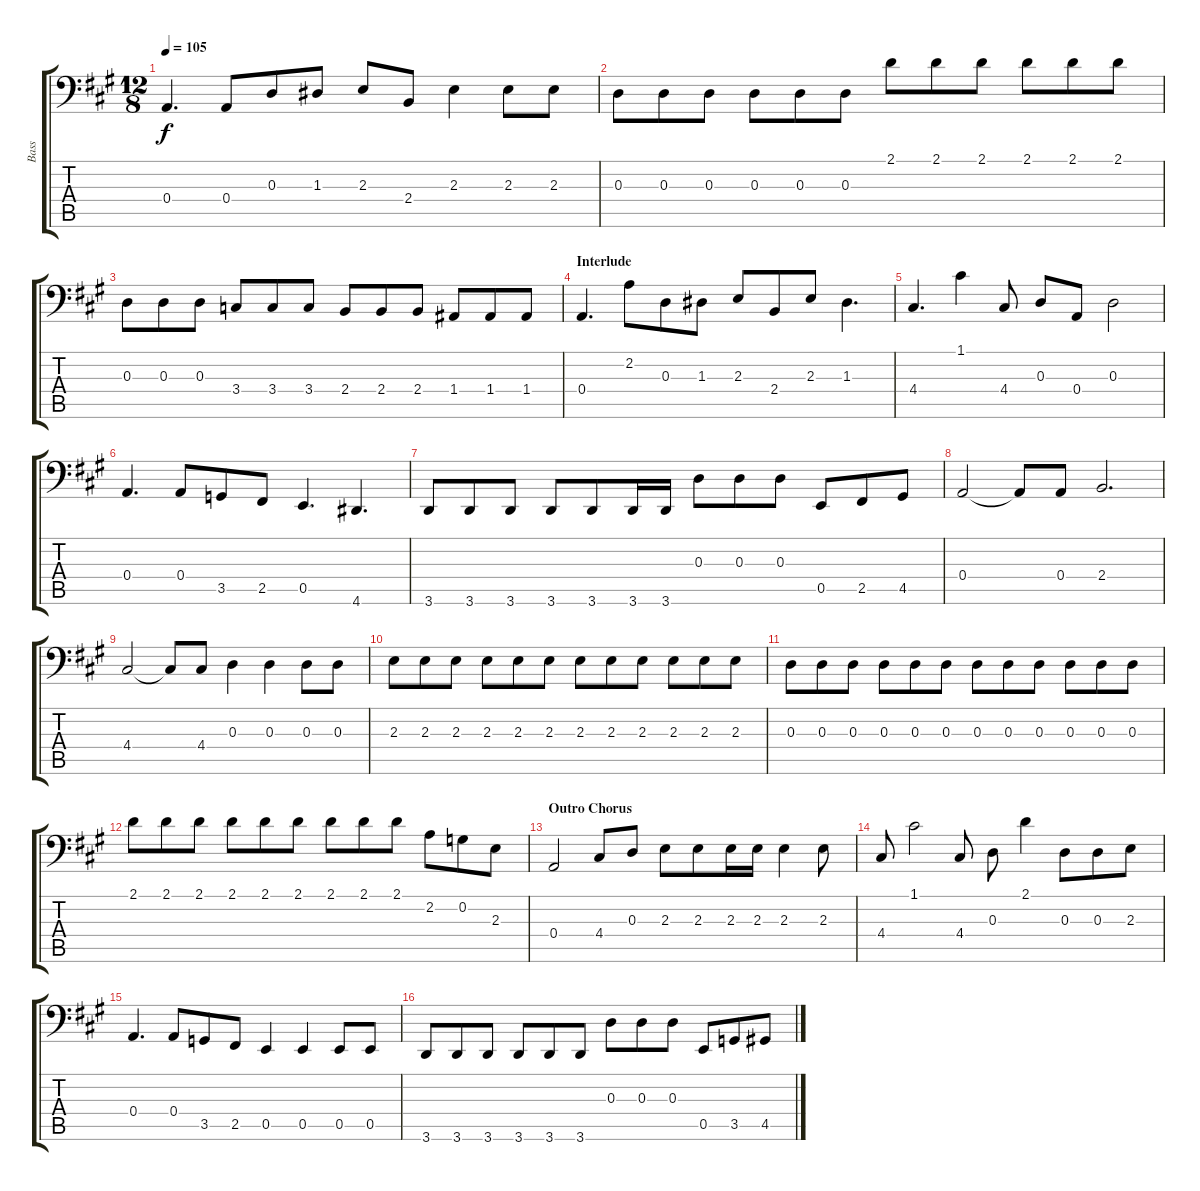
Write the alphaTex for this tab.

\track ("Bass" "Bass") {instrument electricbassfinger}
\staff {score tabs}
\tuning (C3 G2 D2 A1 E1 B0) {hide}
\ts (12 8)
\tempo 105
\clef f4
\ks a
0.4.4{d dy f} 0.4.8 0.3.8 1.3.8 2.3.8 2.4.8 2.3.4 2.3.8 2.3.8 |
0.3.8 0.3.8 0.3.8 0.3.8 0.3.8 0.3.8 2.1.8 2.1.8 2.1.8 2.1.8 2.1.8 2.1.8 |
0.3.8 0.3.8 0.3.8 3.4.8 3.4.8 3.4.8 2.4.8 2.4.8 2.4.8 1.4.8 1.4.8 1.4.8 |
\section ("" "Interlude")
0.4.4{d} 2.2.8 0.3.8 1.3.8 2.3.8 2.4.8 2.3.8 1.3.4{d} |
4.4.4{d} 1.1.4 4.4.8 0.3.8 0.4.8 0.3.2 |
0.4.4{d} 0.4.8 3.5.8 2.5.8 0.5.4{d} 4.6.4{d} |
3.6.8 3.6.8 3.6.8 3.6.8 3.6.8 3.6.16 3.6.16 0.3.8 0.3.8 0.3.8 0.5.8 2.5.8 4.5.8 |
0.4.2 0.4{t}.8 0.4.8 2.4.2{d} |
4.4.2 4.4{t}.8 4.4.8 0.3.4 0.3.4 0.3.8 0.3.8 |
2.3.8 2.3.8 2.3.8 2.3.8 2.3.8 2.3.8 2.3.8 2.3.8 2.3.8 2.3.8 2.3.8 2.3.8 |
0.3.8 0.3.8 0.3.8 0.3.8 0.3.8 0.3.8 0.3.8 0.3.8 0.3.8 0.3.8 0.3.8 0.3.8 |
2.1.8 2.1.8 2.1.8 2.1.8 2.1.8 2.1.8 2.1.8 2.1.8 2.1.8 2.2.8 0.2.8 2.3.8 |
\section ("" "Outro Chorus")
0.4.2 4.4.8 0.3.8 2.3.8 2.3.8 2.3.16 2.3.16 2.3.4 2.3.8 |
4.4.8 1.1.2 4.4.8 0.3.8 2.1.4 0.3.8 0.3.8 2.3.8 |
0.4.4{d} 0.4.8 3.5.8 2.5.8 0.5.4 0.5.4 0.5.8 0.5.8 |
3.6.8 3.6.8 3.6.8 3.6.8 3.6.8 3.6.8 0.3.8 0.3.8 0.3.8 0.5.8 3.5.8 4.5.8
